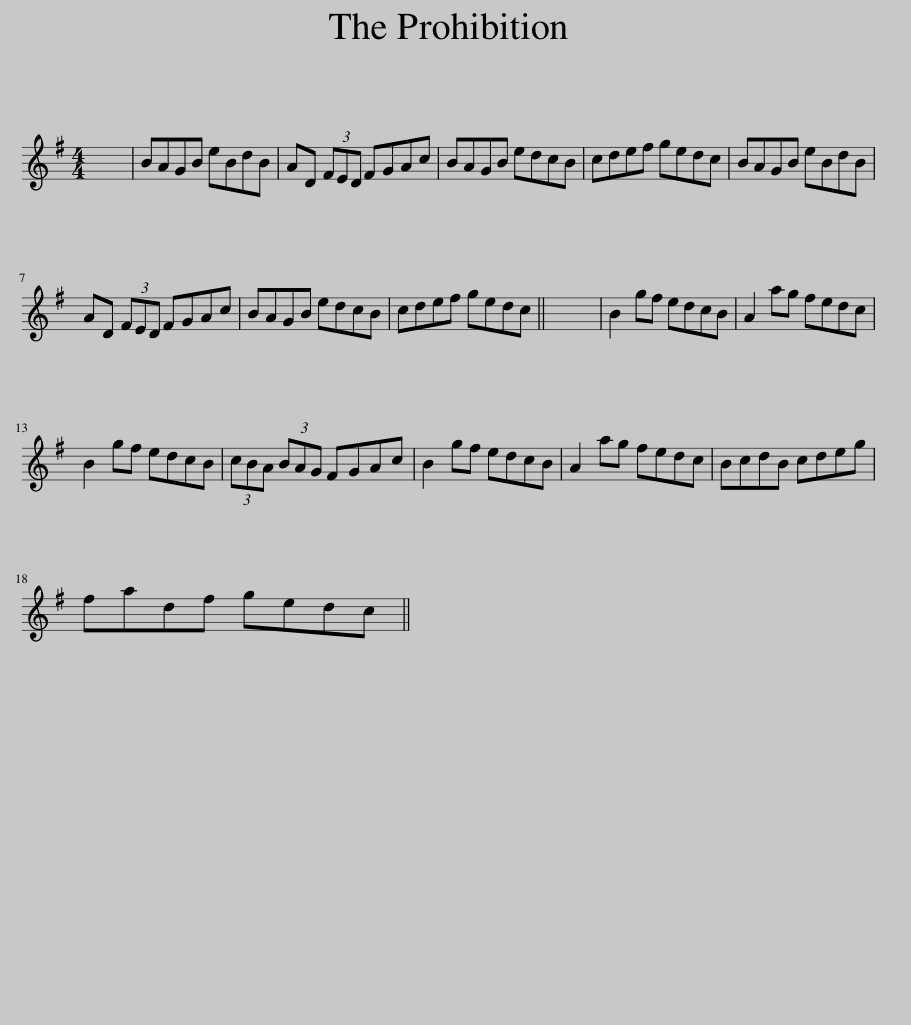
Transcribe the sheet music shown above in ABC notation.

X:1
L:1/8
M:4/4
I:linebreak $
K:G
V:1 treble
V:1
 x8 | BAGB eBdB | AD (3FED FGAc | BAGB edcB | cdef gedc | %5
 BAGB eBdB |$ AD (3FED FGAc | BAGB edcB | cdef gedc || x8 | %10
 B2 gf edcB | A2 ag fedc |$ B2 gf edcB | (3cBA (3BAG FGAc | B2 gf edcB | %15
 A2 ag fedc | BcdB cdeg |$ fadf gedc || %18
